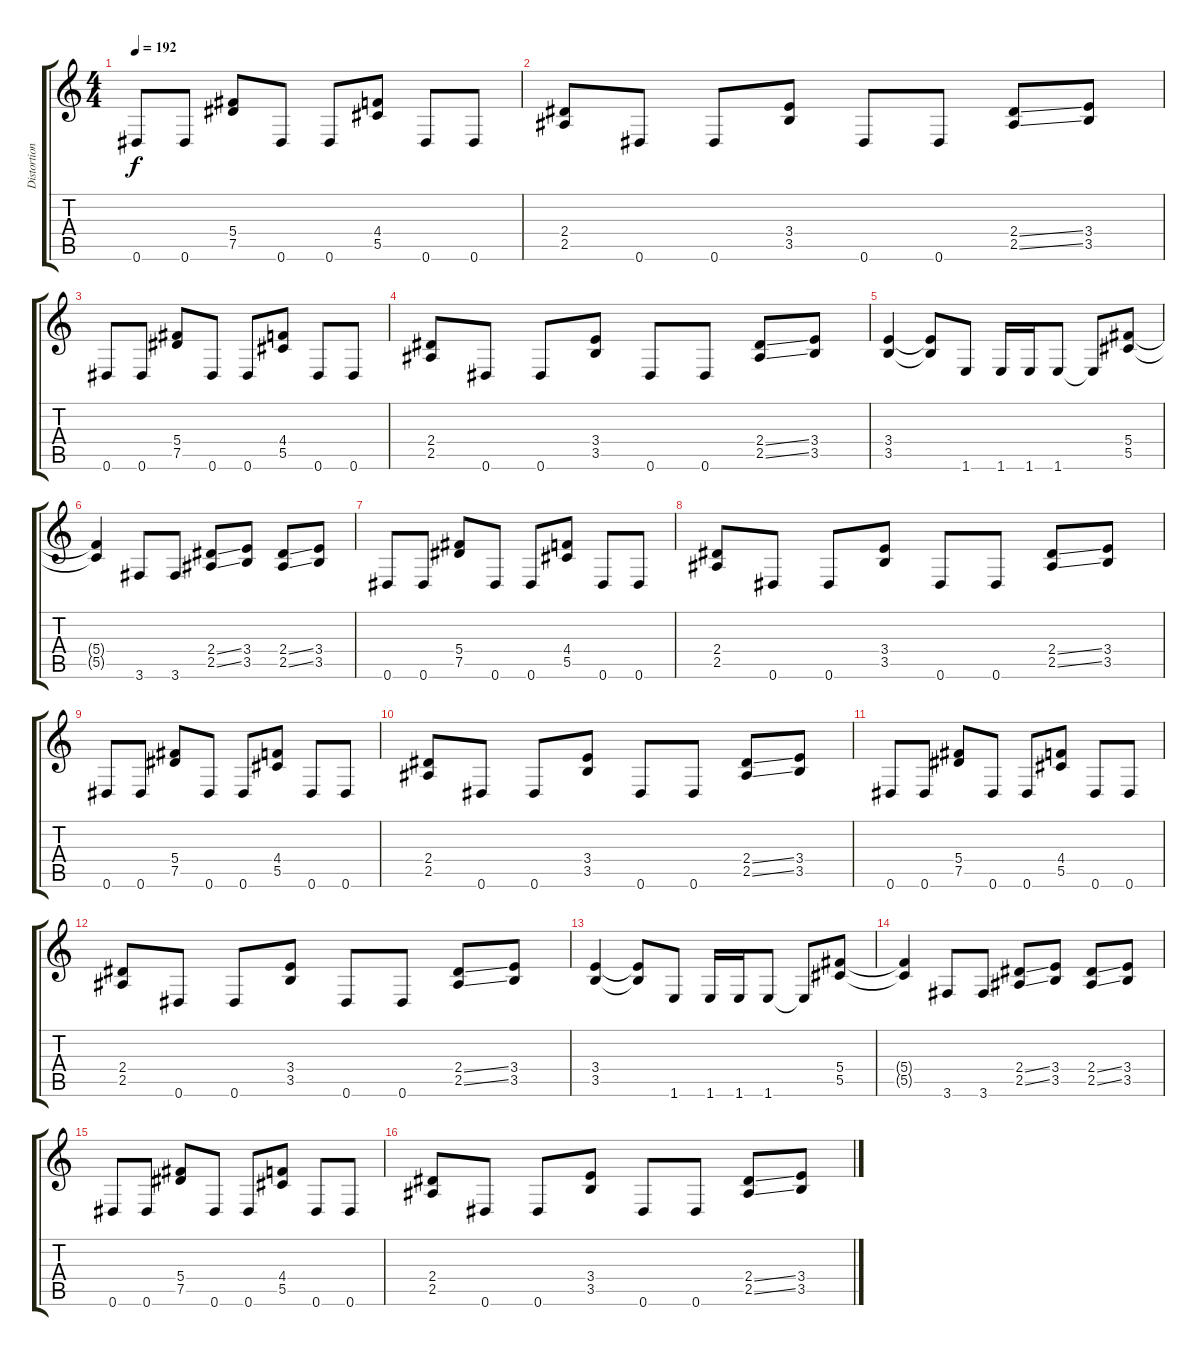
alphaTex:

\track ("Distortion Guitar I" "Distortion") {instrument distortionguitar}
\staff {score tabs}
\tuning (Eb4 Bb3 Gb3 Db3 Ab2 Eb2) {hide}
\ts (4 4)
\tempo 192
\clef g2
\ks c
0.6.8{dy f} 0.6.8 (5.4 7.5).8 0.6.8 0.6.8 (4.4 5.5).8 0.6.8 0.6.8 |
(2.4 2.5).8 0.6.8 0.6.8 (3.4 3.5).8 0.6.8 0.6.8 (2.4{ss} 2.5{ss}).8 (3.4 3.5).8 |
0.6.8 0.6.8 (5.4 7.5).8 0.6.8 0.6.8 (4.4 5.5).8 0.6.8 0.6.8 |
(2.4 2.5).8 0.6.8 0.6.8 (3.4 3.5).8 0.6.8 0.6.8 (2.4{ss} 2.5{ss}).8 (3.4 3.5).8 |
(3.4 3.5).4 (3.4{t} 3.5{t}).8 1.6.8 1.6.16 1.6.16 1.6.8 1.6{t}.8 (5.4 5.5).8 |
(5.4{t} 5.5{t}).4 3.6.8 3.6.8 (2.4{ss} 2.5{ss}).8 (3.4 3.5).8 (2.4{ss} 2.5{ss}).8 (3.4 3.5).8 |
0.6.8 0.6.8 (5.4 7.5).8 0.6.8 0.6.8 (4.4 5.5).8 0.6.8 0.6.8 |
(2.4 2.5).8 0.6.8 0.6.8 (3.4 3.5).8 0.6.8 0.6.8 (2.4{ss} 2.5{ss}).8 (3.4 3.5).8 |
0.6.8 0.6.8 (5.4 7.5).8 0.6.8 0.6.8 (4.4 5.5).8 0.6.8 0.6.8 |
(2.4 2.5).8 0.6.8 0.6.8 (3.4 3.5).8 0.6.8 0.6.8 (2.4{ss} 2.5{ss}).8 (3.4 3.5).8 |
0.6.8 0.6.8 (5.4 7.5).8 0.6.8 0.6.8 (4.4 5.5).8 0.6.8 0.6.8 |
(2.4 2.5).8 0.6.8 0.6.8 (3.4 3.5).8 0.6.8 0.6.8 (2.4{ss} 2.5{ss}).8 (3.4 3.5).8 |
(3.4 3.5).4 (3.4{t} 3.5{t}).8 1.6.8 1.6.16 1.6.16 1.6.8 1.6{t}.8 (5.4 5.5).8 |
(5.4{t} 5.5{t}).4 3.6.8 3.6.8 (2.4{ss} 2.5{ss}).8 (3.4 3.5).8 (2.4{ss} 2.5{ss}).8 (3.4 3.5).8 |
0.6.8 0.6.8 (5.4 7.5).8 0.6.8 0.6.8 (4.4 5.5).8 0.6.8 0.6.8 |
(2.4 2.5).8 0.6.8 0.6.8 (3.4 3.5).8 0.6.8 0.6.8 (2.4{ss} 2.5{ss}).8 (3.4 3.5).8
